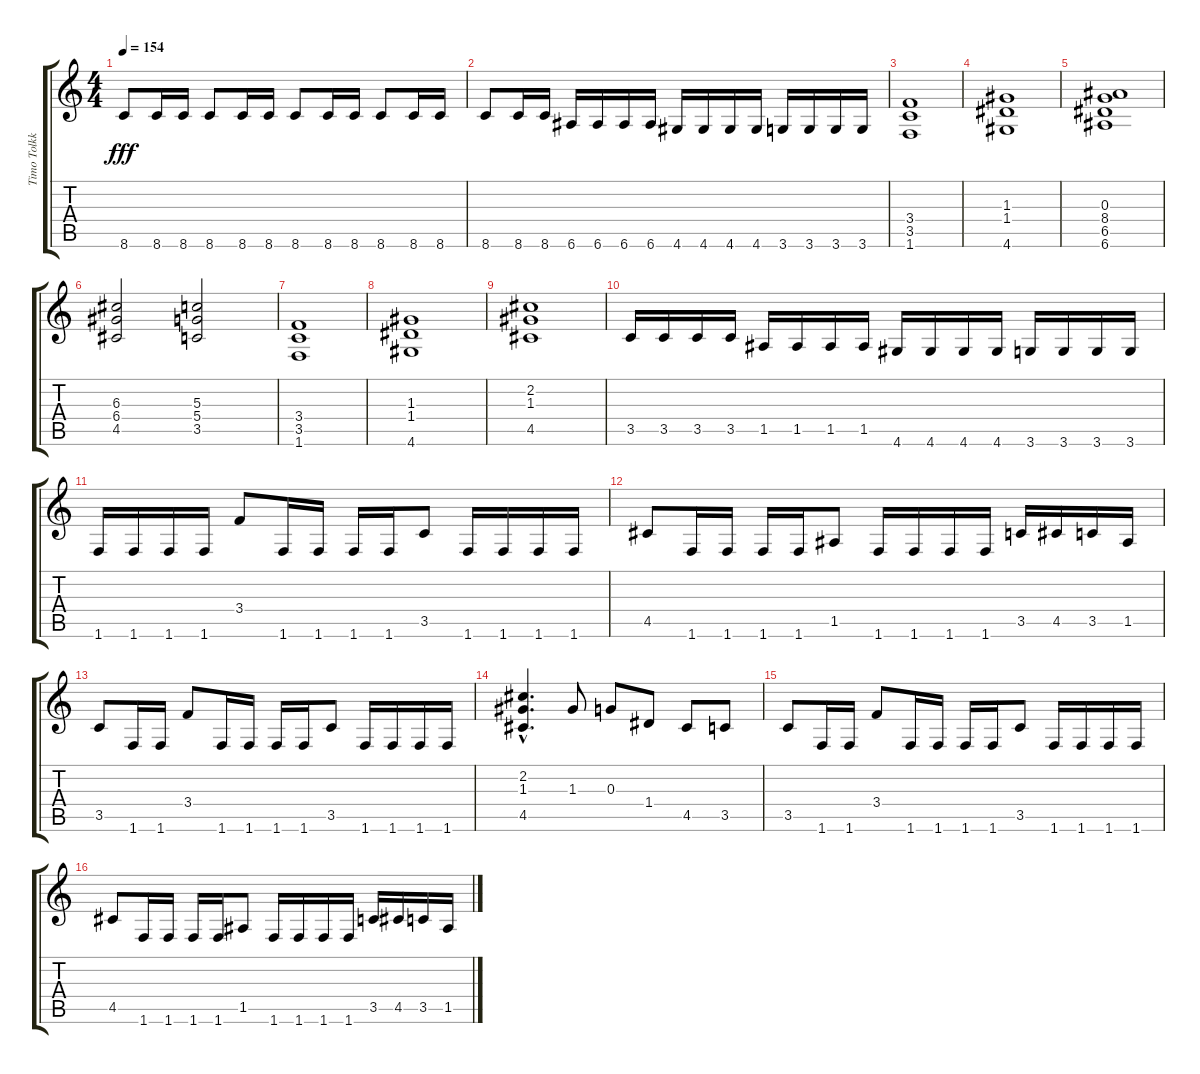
\track ("Timo Tolkki" "Timo Tolkk") {instrument distortionguitar}
\staff {score tabs}
\tuning (E4 B3 G3 D3 A2 E2) {hide}
\ts (4 4)
\tempo 154
\clef g2
\ks c
8.6.8{dy fff} 8.6.16 8.6.16 8.6.8 8.6.16 8.6.16 8.6.8 8.6.16 8.6.16 8.6.8 8.6.16 8.6.16 |
8.6.8 8.6.16 8.6.16 6.6.16 6.6.16 6.6.16 6.6.16 4.6.16 4.6.16 4.6.16 4.6.16 3.6.16 3.6.16 3.6.16 3.6.16 |
(3.4 3.5 1.6).1 |
(1.3 1.4 4.6).1 |
(0.3 8.4 6.5 6.6).1 |
(6.3 6.4 4.5).2 (5.3 5.4 3.5).2 |
(3.4 3.5 1.6).1 |
(1.3 1.4 4.6).1 |
(2.2 1.3 4.5).1 |
3.5.16 3.5.16 3.5.16 3.5.16 1.5.16 1.5.16 1.5.16 1.5.16 4.6.16 4.6.16 4.6.16 4.6.16 3.6.16 3.6.16 3.6.16 3.6.16 |
1.6.16 1.6.16 1.6.16 1.6.16 3.4.8 1.6.16 1.6.16 1.6.16 1.6.16 3.5.8 1.6.16 1.6.16 1.6.16 1.6.16 |
4.5.8 1.6.16 1.6.16 1.6.16 1.6.16 1.5.8 1.6.16 1.6.16 1.6.16 1.6.16 3.5.16 4.5.16 3.5.16 1.5.16 |
3.5.8 1.6.16 1.6.16 3.4.8 1.6.16 1.6.16 1.6.16 1.6.16 3.5.8 1.6.16 1.6.16 1.6.16 1.6.16 |
(2.2{hac} 1.3{hac} 4.5{hac}).4{d} 1.3.8 0.3.8 1.4.8 4.5.8 3.5.8 |
3.5.8 1.6.16 1.6.16 3.4.8 1.6.16 1.6.16 1.6.16 1.6.16 3.5.8 1.6.16 1.6.16 1.6.16 1.6.16 |
4.5.8 1.6.16 1.6.16 1.6.16 1.6.16 1.5.8 1.6.16 1.6.16 1.6.16 1.6.16 3.5.16 4.5.16 3.5.16 1.5.16
